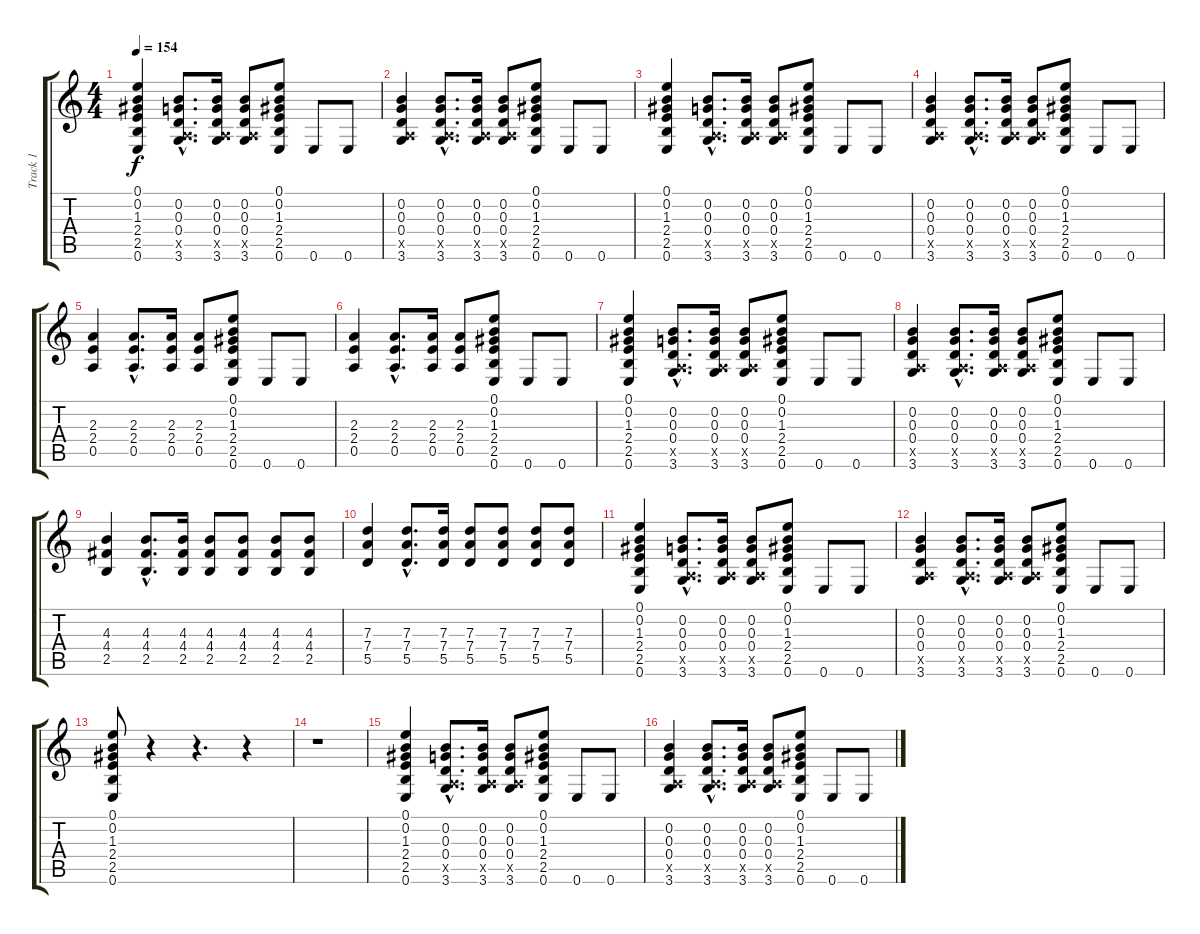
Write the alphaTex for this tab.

\track ("Track 1" "Track 1") {instrument overdrivenguitar}
\staff {score tabs}
\tuning (E4 B3 G3 D3 A2 E2) {hide}
\ts (4 4)
\tempo 154
\clef g2
\ks c
(0.1 0.2 1.3 2.4 2.5 0.6).4{dy f} (0.2{hac} 0.3{hac} 0.4{hac} 0.5{hac x} 3.6{hac}).8{d} (0.2 0.3 0.4 0.5{x} 3.6).16 (0.2 0.3 0.4 0.5{x} 3.6).8 (0.1 0.2 1.3 2.4 2.5 0.6).8 0.6.8 0.6.8 |
(0.2 0.3 0.4 0.5{x} 3.6).4 (0.2{hac} 0.3{hac} 0.4{hac} 0.5{hac x} 3.6{hac}).8{d} (0.2 0.3 0.4 0.5{x} 3.6).16 (0.2 0.3 0.4 0.5{x} 3.6).8 (0.1 0.2 1.3 2.4 2.5 0.6).8 0.6.8 0.6.8 |
(0.1 0.2 1.3 2.4 2.5 0.6).4 (0.2{hac} 0.3{hac} 0.4{hac} 0.5{hac x} 3.6{hac}).8{d} (0.2 0.3 0.4 0.5{x} 3.6).16 (0.2 0.3 0.4 0.5{x} 3.6).8 (0.1 0.2 1.3 2.4 2.5 0.6).8 0.6.8 0.6.8 |
(0.2 0.3 0.4 0.5{x} 3.6).4 (0.2{hac} 0.3{hac} 0.4{hac} 0.5{hac x} 3.6{hac}).8{d} (0.2 0.3 0.4 0.5{x} 3.6).16 (0.2 0.3 0.4 0.5{x} 3.6).8 (0.1 0.2 1.3 2.4 2.5 0.6).8 0.6.8 0.6.8 |
(2.3 2.4 0.5).4 (2.3{hac} 2.4{hac} 0.5{hac}).8{d} (2.3 2.4 0.5).16 (2.3 2.4 0.5).8 (0.1 0.2 1.3 2.4 2.5 0.6).8 0.6.8 0.6.8 |
(2.3 2.4 0.5).4 (2.3{hac} 2.4{hac} 0.5{hac}).8{d} (2.3 2.4 0.5).16 (2.3 2.4 0.5).8 (0.1 0.2 1.3 2.4 2.5 0.6).8 0.6.8 0.6.8 |
(0.1 0.2 1.3 2.4 2.5 0.6).4 (0.2{hac} 0.3{hac} 0.4{hac} 0.5{hac x} 3.6{hac}).8{d} (0.2 0.3 0.4 0.5{x} 3.6).16 (0.2 0.3 0.4 0.5{x} 3.6).8 (0.1 0.2 1.3 2.4 2.5 0.6).8 0.6.8 0.6.8 |
(0.2 0.3 0.4 0.5{x} 3.6).4 (0.2{hac} 0.3{hac} 0.4{hac} 0.5{hac x} 3.6{hac}).8{d} (0.2 0.3 0.4 0.5{x} 3.6).16 (0.2 0.3 0.4 0.5{x} 3.6).8 (0.1 0.2 1.3 2.4 2.5 0.6).8 0.6.8 0.6.8 |
(4.3 4.4 2.5).4 (4.3{hac} 4.4{hac} 2.5{hac}).8{d} (4.3 4.4 2.5).16 (4.3 4.4 2.5).8 (4.3 4.4 2.5).8 (4.3 4.4 2.5).8 (4.3 4.4 2.5).8 |
(7.3 7.4 5.5).4 (7.3{hac} 7.4{hac} 5.5{hac}).8{d} (7.3 7.4 5.5).16 (7.3 7.4 5.5).8 (7.3 7.4 5.5).8 (7.3 7.4 5.5).8 (7.3 7.4 5.5).8 |
(0.1 0.2 1.3 2.4 2.5 0.6).4 (0.2{hac} 0.3{hac} 0.4{hac} 0.5{hac x} 3.6{hac}).8{d} (0.2 0.3 0.4 0.5{x} 3.6).16 (0.2 0.3 0.4 0.5{x} 3.6).8 (0.1 0.2 1.3 2.4 2.5 0.6).8 0.6.8 0.6.8 |
(0.2 0.3 0.4 0.5{x} 3.6).4 (0.2{hac} 0.3{hac} 0.4{hac} 0.5{hac x} 3.6{hac}).8{d} (0.2 0.3 0.4 0.5{x} 3.6).16 (0.2 0.3 0.4 0.5{x} 3.6).8 (0.1 0.2 1.3 2.4 2.5 0.6).8 0.6.8 0.6.8 |
(0.1 0.2 1.3 2.4 2.5 0.6).8 r.4 r.4{d} r.4 |
r.1 |
(0.1 0.2 1.3 2.4 2.5 0.6).4 (0.2{hac} 0.3{hac} 0.4{hac} 0.5{hac x} 3.6{hac}).8{d} (0.2 0.3 0.4 0.5{x} 3.6).16 (0.2 0.3 0.4 0.5{x} 3.6).8 (0.1 0.2 1.3 2.4 2.5 0.6).8 0.6.8 0.6.8 |
(0.2 0.3 0.4 0.5{x} 3.6).4 (0.2{hac} 0.3{hac} 0.4{hac} 0.5{hac x} 3.6{hac}).8{d} (0.2 0.3 0.4 0.5{x} 3.6).16 (0.2 0.3 0.4 0.5{x} 3.6).8 (0.1 0.2 1.3 2.4 2.5 0.6).8 0.6.8 0.6.8
